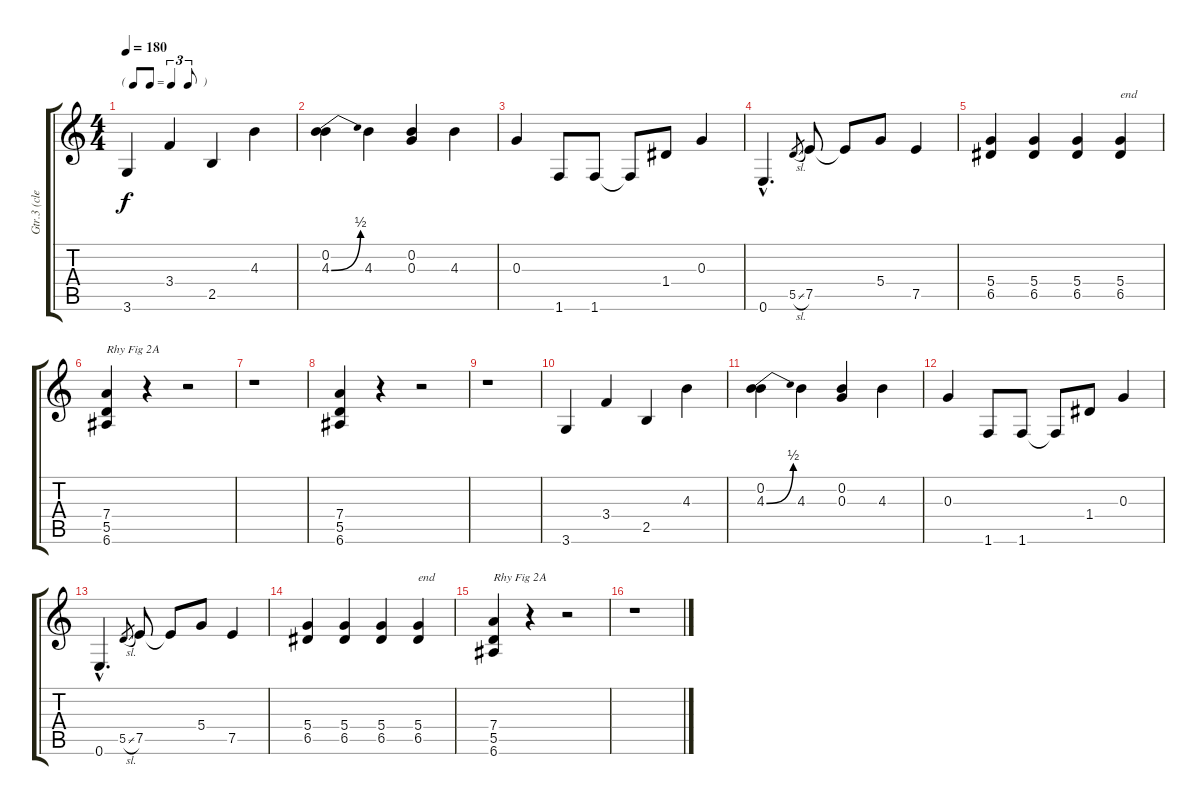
\track ("Gtr.3 (clean)" "Gtr.3 (cle") {instrument electricguitarjazz}
\staff {score tabs}
\tuning (E4 B3 G3 D3 A2 E2) {hide}
\ts (4 4)
\tf triplet8th
\tempo 180
\clef g2
\ks c
3.6.4{dy f} 3.4.4 2.5.4 4.3.4 |
(0.2 4.3{be (bend 0 0 60 2)}).4 4.3.4 (0.2 0.3).4 4.3.4 |
0.3.4 1.6.8 1.6.8 1.6{t}.8 1.4.8 0.3.4 |
0.6{hac}.4{d} 5.5{sl}.8{gr} 7.5.8 7.5{t}.8 5.4.8 7.5.4 |
(5.4 6.5).4 (5.4 6.5).4 (5.4 6.5).4 (5.4 6.5).4{txt "end"} |
(7.4 5.5 6.6).4{txt "Rhy Fig 2A"} r.4 r.2 |
r.1 |
(7.4 5.5 6.6).4 r.4 r.2 |
r.1 |
3.6.4 3.4.4 2.5.4 4.3.4 |
(0.2 4.3{be (bend 0 0 60 2)}).4 4.3.4 (0.2 0.3).4 4.3.4 |
0.3.4 1.6.8 1.6.8 1.6{t}.8 1.4.8 0.3.4 |
0.6{hac}.4{d} 5.5{sl}.8{gr} 7.5.8 7.5{t}.8 5.4.8 7.5.4 |
(5.4 6.5).4 (5.4 6.5).4 (5.4 6.5).4 (5.4 6.5).4{txt "end"} |
(7.4 5.5 6.6).4{txt "Rhy Fig 2A"} r.4 r.2 |
r.1
